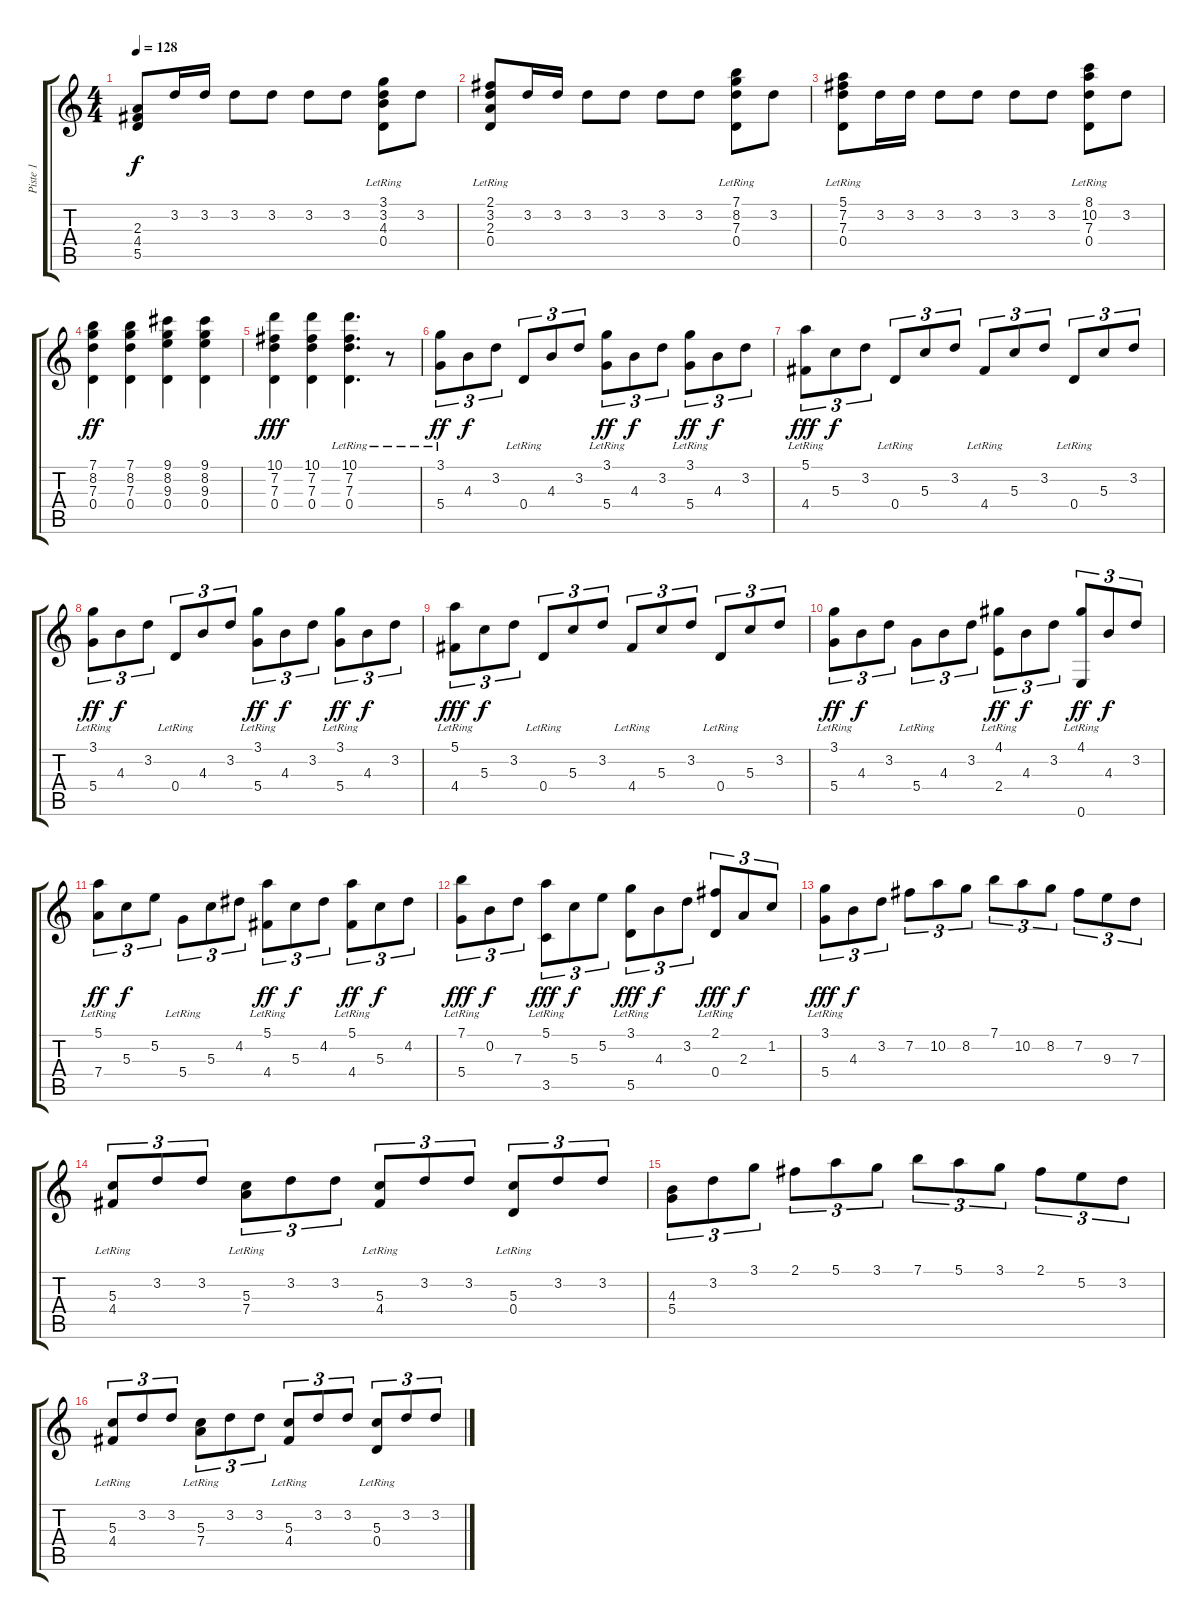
\track ("Piste 1" "Piste 1") {instrument acousticguitarnylon}
\staff {score tabs}
\tuning (E4 B3 G3 D3 A2 E2) {hide}
\ts (4 4)
\tempo 128
\clef g2
\ks c
(2.3 4.4 5.5).8{dy f} 3.2.16 3.2.16 3.2.8 3.2.8 3.2.8 3.2.8 (3.1{lr} 3.2 4.3 0.4).8 3.2.8 |
(2.1{lr} 3.2{lr} 2.3{lr} 0.4{lr}).8 3.2.16 3.2.16 3.2.8 3.2.8 3.2.8 3.2.8 (7.1{lr} 8.2 7.3 0.4).8 3.2.8 |
(5.1{lr} 7.2{lr} 7.3{lr} 0.4{lr}).8 3.2.16 3.2.16 3.2.8 3.2.8 3.2.8 3.2.8 (8.1{lr} 10.2 7.3 0.4).8 3.2.8 |
(7.1 8.2 7.3 0.4).4{dy ff} (7.1 8.2 7.3 0.4).4 (9.1 8.2 9.3 0.4).4 (9.1 8.2 9.3 0.4).4 |
(10.1 7.2 7.3 0.4).4{dy fff} (10.1 7.2 7.3 0.4).4 (10.1{lr} 7.2{lr} 7.3{lr} 0.4{lr}).4{d} r.8 |
(3.1 5.4{lr}).8{tu (3 2) dy ff} 4.3.8{tu (3 2) dy f} 3.2.8{tu (3 2)} 0.4{lr}.8{tu (3 2)} 4.3.8{tu (3 2)} 3.2.8{tu (3 2)} (3.1 5.4{lr}).8{tu (3 2) dy ff} 4.3.8{tu (3 2) dy f} 3.2.8{tu (3 2)} (3.1 5.4{lr}).8{tu (3 2) dy ff} 4.3.8{tu (3 2) dy f} 3.2.8{tu (3 2)} |
(5.1 4.4{lr}).8{tu (3 2) dy fff} 5.3.8{tu (3 2) dy f} 3.2.8{tu (3 2)} 0.4{lr}.8{tu (3 2)} 5.3.8{tu (3 2)} 3.2.8{tu (3 2)} 4.4{lr}.8{tu (3 2)} 5.3.8{tu (3 2)} 3.2.8{tu (3 2)} 0.4{lr}.8{tu (3 2)} 5.3.8{tu (3 2)} 3.2.8{tu (3 2)} |
(3.1 5.4{lr}).8{tu (3 2) dy ff} 4.3.8{tu (3 2) dy f} 3.2.8{tu (3 2)} 0.4{lr}.8{tu (3 2)} 4.3.8{tu (3 2)} 3.2.8{tu (3 2)} (3.1 5.4{lr}).8{tu (3 2) dy ff} 4.3.8{tu (3 2) dy f} 3.2.8{tu (3 2)} (3.1 5.4{lr}).8{tu (3 2) dy ff} 4.3.8{tu (3 2) dy f} 3.2.8{tu (3 2)} |
(5.1 4.4{lr}).8{tu (3 2) dy fff} 5.3.8{tu (3 2) dy f} 3.2.8{tu (3 2)} 0.4{lr}.8{tu (3 2)} 5.3.8{tu (3 2)} 3.2.8{tu (3 2)} 4.4{lr}.8{tu (3 2)} 5.3.8{tu (3 2)} 3.2.8{tu (3 2)} 0.4{lr}.8{tu (3 2)} 5.3.8{tu (3 2)} 3.2.8{tu (3 2)} |
(3.1 5.4{lr}).8{tu (3 2) dy ff} 4.3.8{tu (3 2) dy f} 3.2.8{tu (3 2)} 5.4{lr}.8{tu (3 2)} 4.3.8{tu (3 2)} 3.2.8{tu (3 2)} (4.1 2.4{lr}).8{tu (3 2) dy ff} 4.3.8{tu (3 2) dy f} 3.2.8{tu (3 2)} (4.1 0.6{lr}).8{tu (3 2) dy ff} 4.3.8{tu (3 2) dy f} 3.2.8{tu (3 2)} |
(5.1 7.4{lr}).8{tu (3 2) dy ff} 5.3.8{tu (3 2) dy f} 5.2.8{tu (3 2)} 5.4{lr}.8{tu (3 2)} 5.3.8{tu (3 2)} 4.2.8{tu (3 2)} (5.1 4.4{lr}).8{tu (3 2) dy ff} 5.3.8{tu (3 2) dy f} 4.2.8{tu (3 2)} (5.1 4.4{lr}).8{tu (3 2) dy ff} 5.3.8{tu (3 2) dy f} 4.2.8{tu (3 2)} |
(7.1 5.4{lr}).8{tu (3 2) dy fff} 0.2.8{tu (3 2) dy f} 7.3.8{tu (3 2)} (5.1 3.5{lr}).8{tu (3 2) dy fff} 5.3.8{tu (3 2) dy f} 5.2.8{tu (3 2)} (3.1 5.5{lr}).8{tu (3 2) dy fff} 4.3.8{tu (3 2) dy f} 3.2.8{tu (3 2)} (2.1 0.4{lr}).8{tu (3 2) dy fff} 2.3.8{tu (3 2) dy f} 1.2.8{tu (3 2)} |
(3.1 5.4{lr}).8{tu (3 2) dy fff} 4.3.8{tu (3 2) dy f} 3.2.8{tu (3 2)} 7.2.8{tu (3 2)} 10.2.8{tu (3 2)} 8.2.8{tu (3 2)} 7.1.8{tu (3 2)} 10.2.8{tu (3 2)} 8.2.8{tu (3 2)} 7.2.8{tu (3 2)} 9.3.8{tu (3 2)} 7.3.8{tu (3 2)} |
(5.3 4.4{lr}).8{tu (3 2)} 3.2.8{tu (3 2)} 3.2.8{tu (3 2)} (5.3 7.4{lr}).8{tu (3 2)} 3.2.8{tu (3 2)} 3.2.8{tu (3 2)} (5.3 4.4{lr}).8{tu (3 2)} 3.2.8{tu (3 2)} 3.2.8{tu (3 2)} (5.3 0.4{lr}).8{tu (3 2)} 3.2.8{tu (3 2)} 3.2.8{tu (3 2)} |
(4.3 5.4).8{tu (3 2)} 3.2.8{tu (3 2)} 3.1.8{tu (3 2)} 2.1.8{tu (3 2)} 5.1.8{tu (3 2)} 3.1.8{tu (3 2)} 7.1.8{tu (3 2)} 5.1.8{tu (3 2)} 3.1.8{tu (3 2)} 2.1.8{tu (3 2)} 5.2.8{tu (3 2)} 3.2.8{tu (3 2)} |
(5.3 4.4{lr}).8{tu (3 2)} 3.2.8{tu (3 2)} 3.2.8{tu (3 2)} (5.3 7.4{lr}).8{tu (3 2)} 3.2.8{tu (3 2)} 3.2.8{tu (3 2)} (5.3 4.4{lr}).8{tu (3 2)} 3.2.8{tu (3 2)} 3.2.8{tu (3 2)} (5.3 0.4{lr}).8{tu (3 2)} 3.2.8{tu (3 2)} 3.2.8{tu (3 2)}
